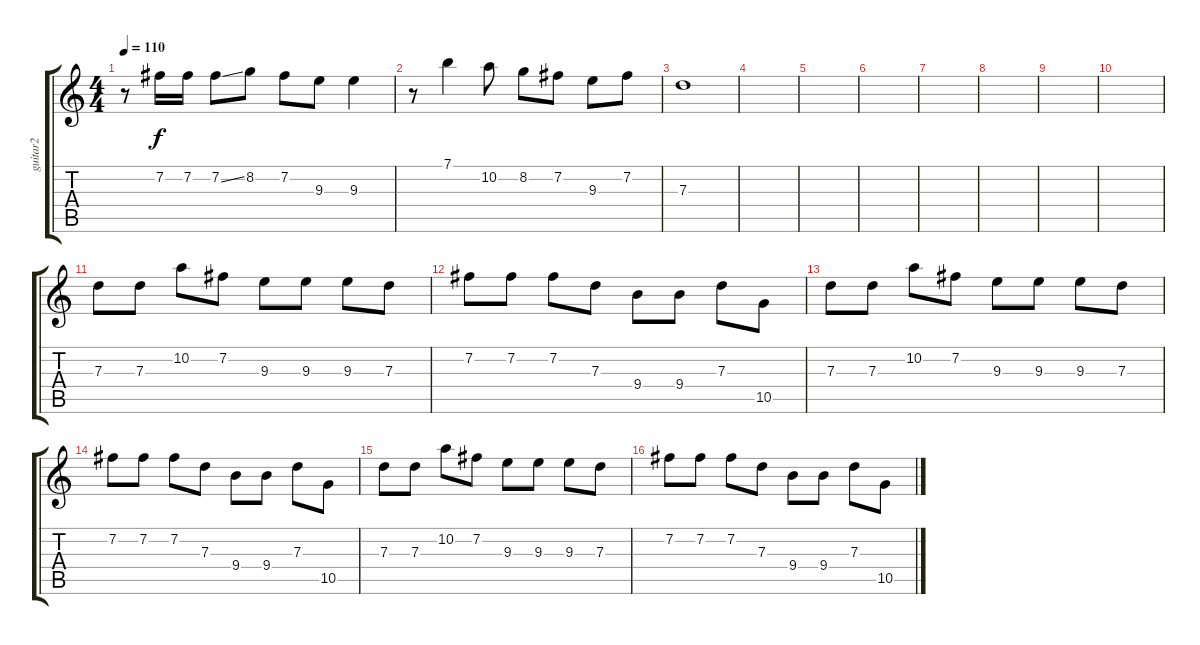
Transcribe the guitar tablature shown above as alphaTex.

\track ("guitar2" "guitar2") {instrument acousticguitarsteel}
\staff {score tabs}
\tuning (E4 B3 G3 D3 A2 E2) {hide}
\ts (4 4)
\tempo 110
\clef g2
\ks c
r.8{dy f} 7.2.16 7.2.16 7.2{ss}.8 8.2.8 7.2.8 9.3.8 9.3.4 |
r.8 7.1.4 10.2.8 8.2.8 7.2.8 9.3.8 7.2.8 |
7.3.1 |
|
|
|
|
|
|
|
7.3.8{volume 12} 7.3.8 10.2.8 7.2.8 9.3.8 9.3.8 9.3.8 7.3.8 |
7.2.8 7.2.8 7.2.8 7.3.8 9.4.8 9.4.8 7.3.8 10.5.8 |
7.3.8 7.3.8 10.2.8 7.2.8 9.3.8 9.3.8 9.3.8 7.3.8 |
7.2.8 7.2.8 7.2.8 7.3.8 9.4.8 9.4.8 7.3.8 10.5.8 |
7.3.8 7.3.8 10.2.8 7.2.8 9.3.8 9.3.8 9.3.8 7.3.8 |
7.2.8 7.2.8 7.2.8 7.3.8 9.4.8 9.4.8 7.3.8 10.5.8
